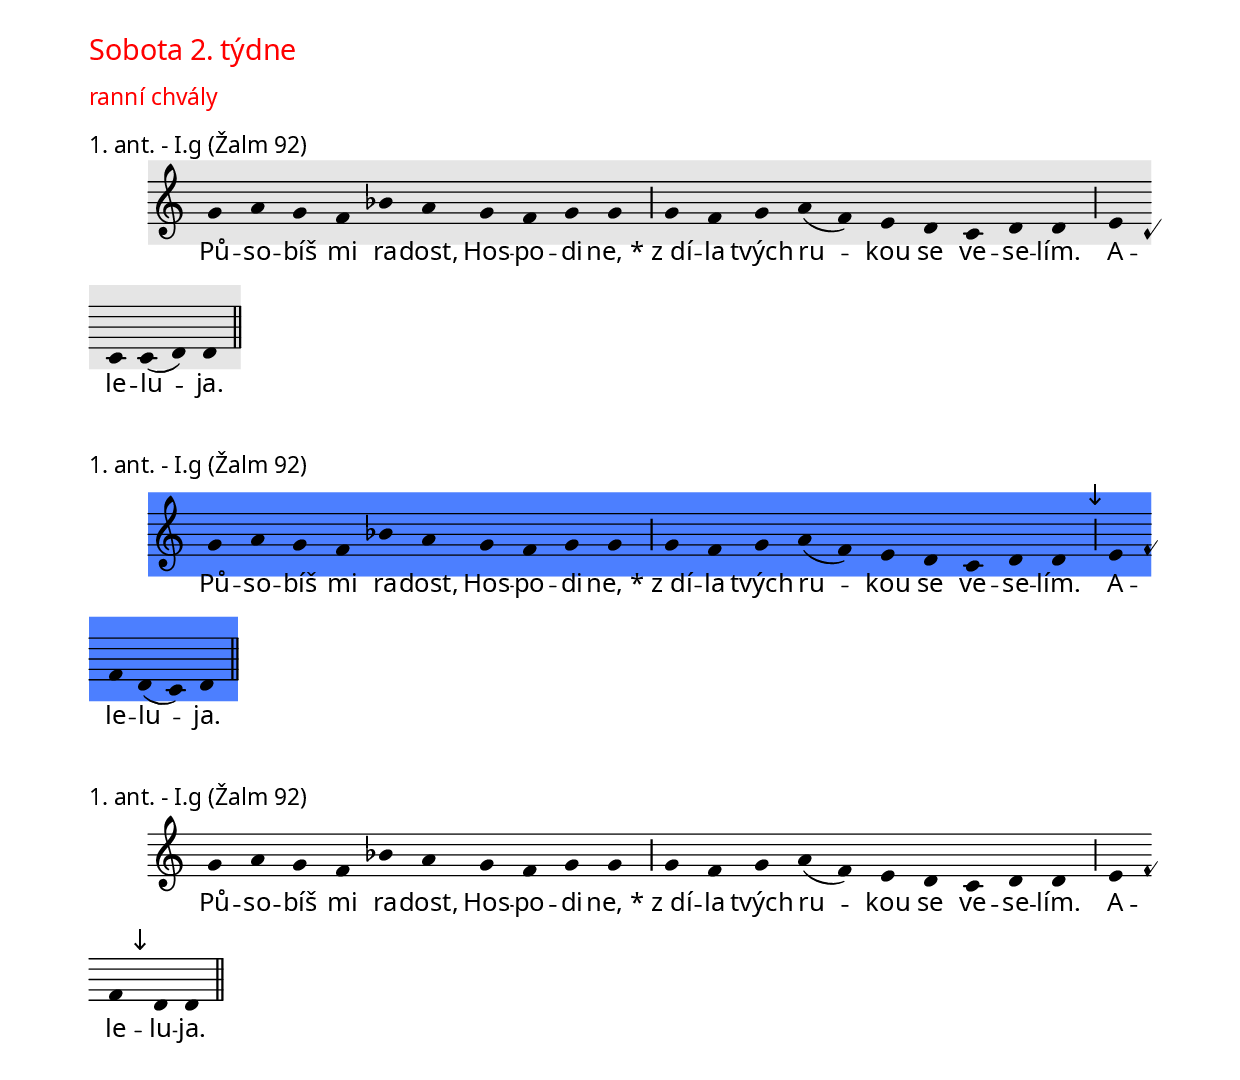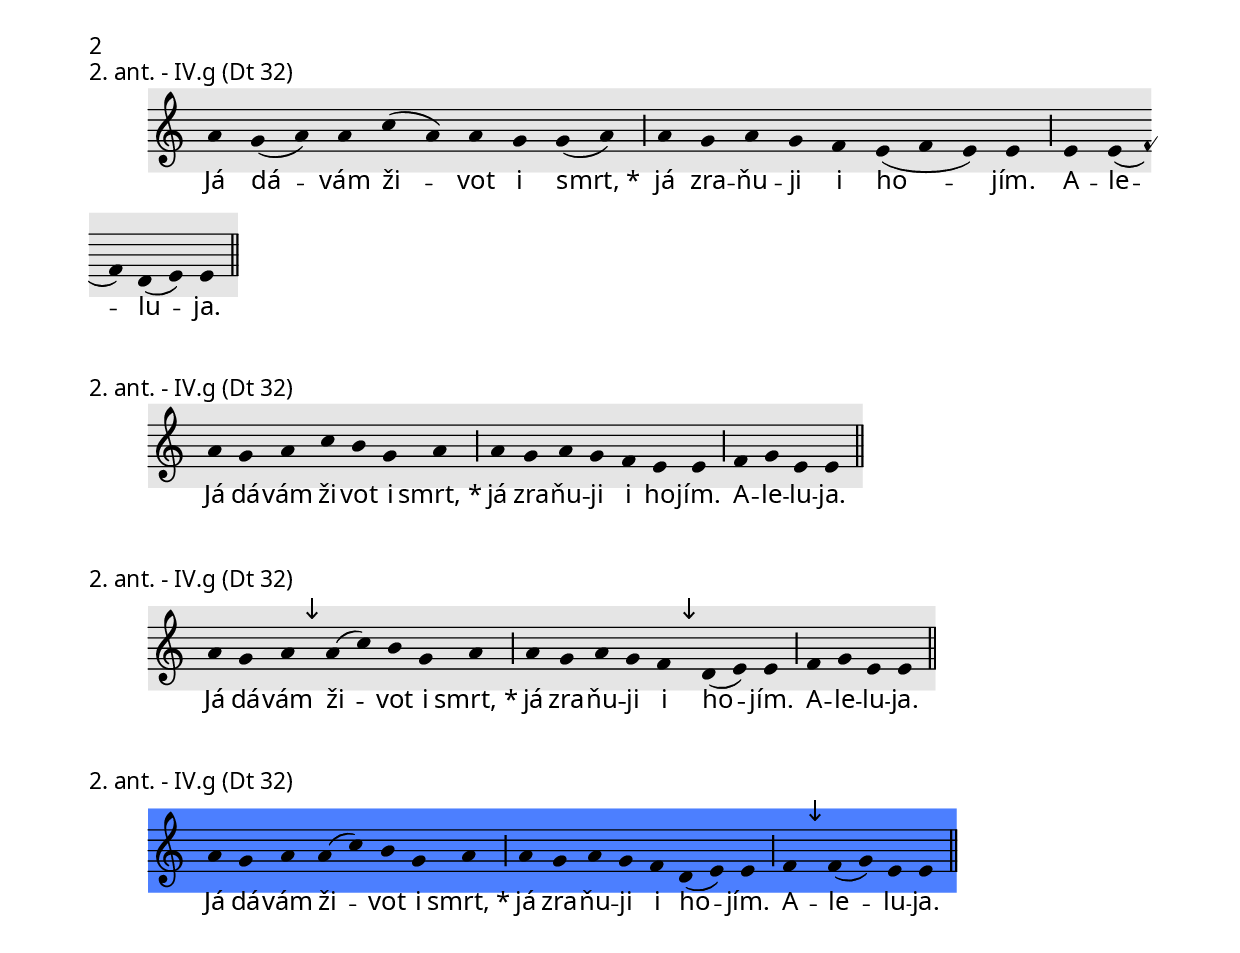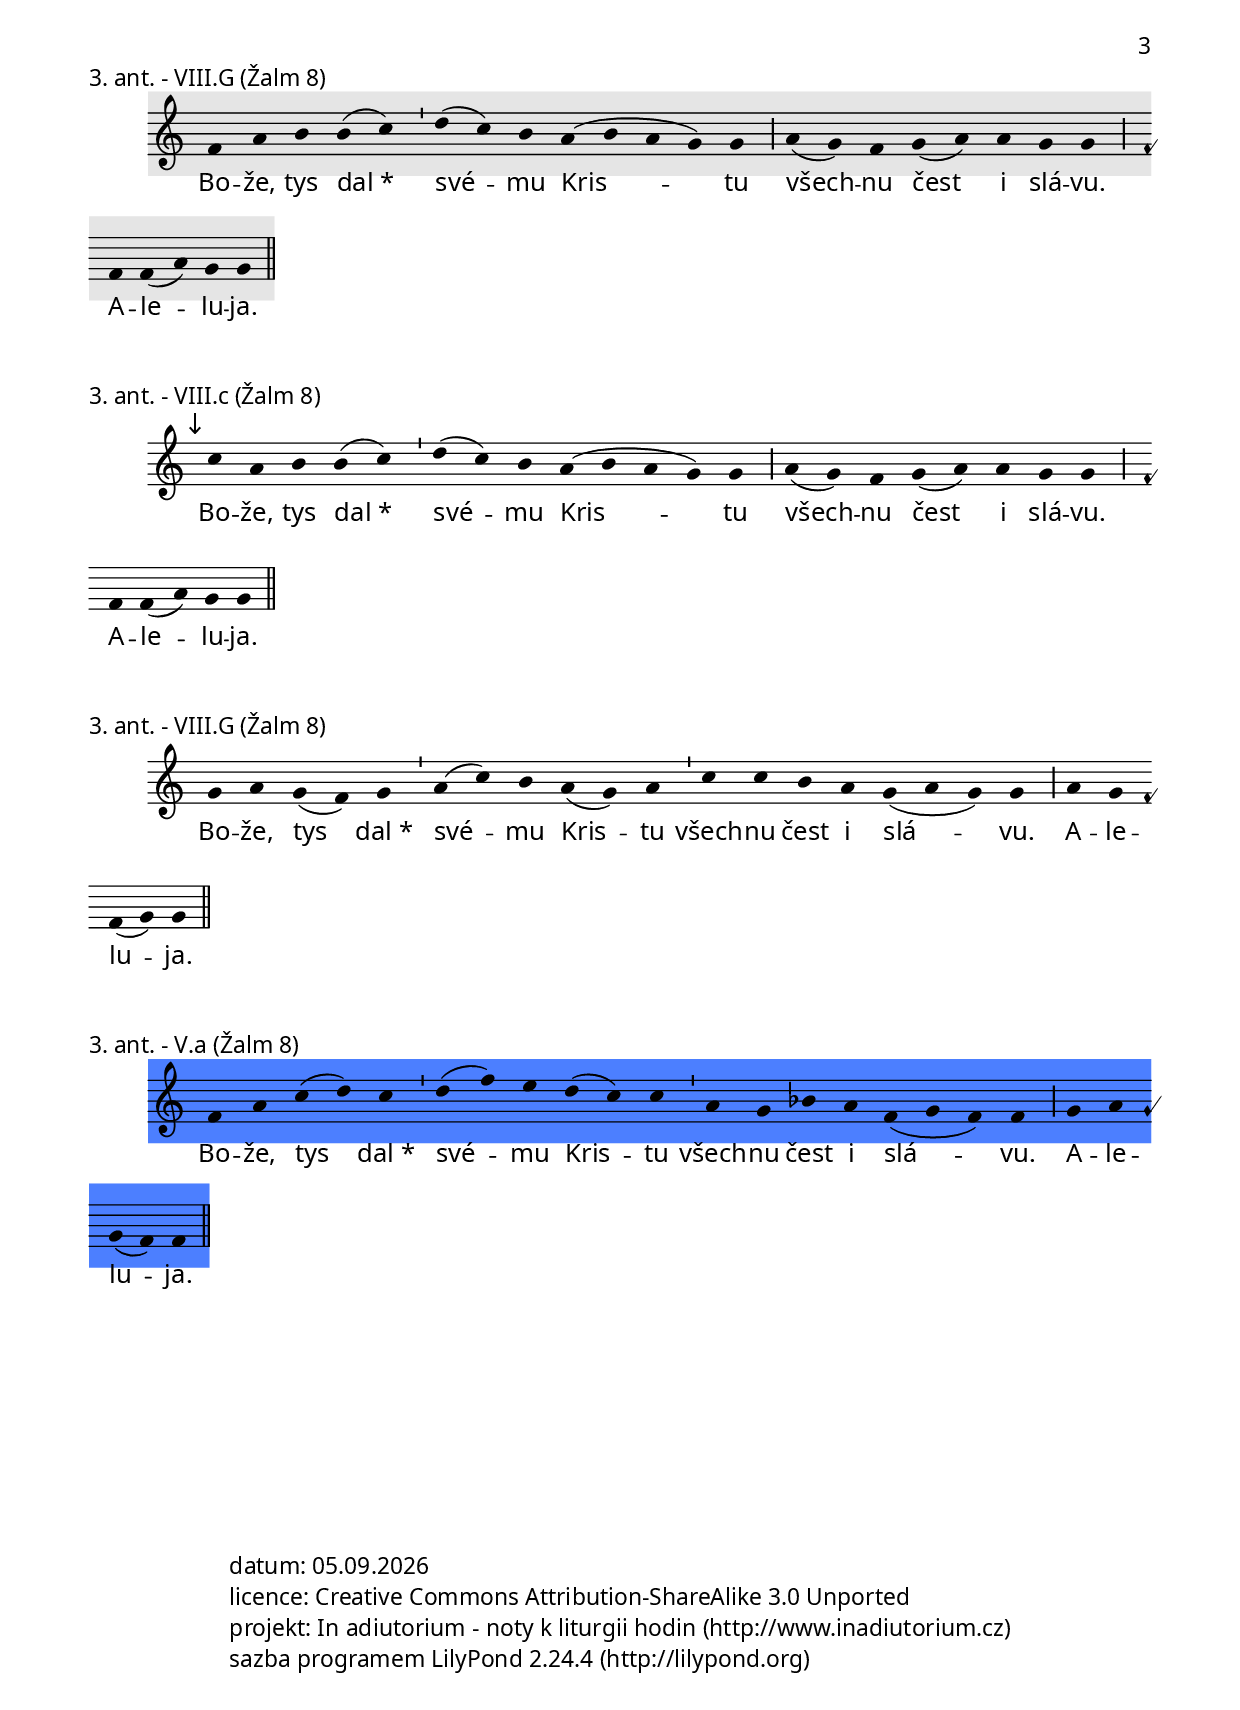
\include "../spolecne.ly"

\markup {\nadpisDen {Sobota 2. týdne}}

\markup {\nadpisHodinka {"ranní chvály"}}

\score {
  \relative c'' {
    \zvyraznovacSedy
    \choralniRezim
    g4 a g f bes a g f g g \barMaior
    g f g a( f) e d c d d \barMaior
    e c c( d) d \barFinalis
  }
  \addlyrics {
    Pů -- so -- bíš mi ra -- dost, Hos -- po -- di -- ne,_*
    z_dí -- la tvých ru -- kou se ve -- se -- lím.
    A -- le -- lu -- ja.
  }
  \header {
    quid = "1. ant."
    modus = "I"
    differentia = "g"
    psalmus = "Žalm 92"
    id = "rch-a1"
    placet = "*"
    piece = \markup {\sestavTitulek}
  }
}

\score {
  \relative c'' {
    \zvyraznovacModry
    \choralniRezim
    g4 a g f bes a g f g g \barMaior
    g f g a( f) e d c d d \barMaior
    \mark\sipka e f d( c) d \barFinalis
  }
  \addlyrics {
    Pů -- so -- bíš mi ra -- dost, Hos -- po -- di -- ne,_*
    z_dí -- la tvých ru -- kou se ve -- se -- lím.
    A -- le -- lu -- ja.
  }
  \header {
    quid = "1. ant."
    modus = "I"
    differentia = "g"
    psalmus = "Žalm 92"
    id = "rch-a1"
    piece = \markup {\sestavTitulek}
  }
}

\score {
  \relative c'' {
    \choralniRezim
    g4 a g f bes a g f g g \barMaior
    g f g a( f) e d c d d \barMaior
    e f \mark\sipka d d \barFinalis
  }
  \addlyrics {
    Pů -- so -- bíš mi ra -- dost, Hos -- po -- di -- ne,_*
    z_dí -- la tvých ru -- kou se ve -- se -- lím.
    A -- le -- lu -- ja.
  }
  \header {
    quid = "1. ant."
    modus = "I"
    differentia = "g"
    psalmus = "Žalm 92"
    id = "rch-a1"
    piece = \markup {\sestavTitulek}
  }
}

\pageBreak

\score {
  \relative c'' {
    \zvyraznovacSedy
    \choralniRezim
    a4 g( a) a c( a) a g g( a) \barMaior
    a g a g f e( f e) e \barMaior
    e e( f) d( e) e \barFinalis
  }
  \addlyrics {
    Já dá -- vám ži -- vot i smrt,_*
    já zra -- ňu -- ji i ho -- jím.
    A -- le -- lu -- ja.
  }
  \header {
    quid = "2. ant."
    modus = "IV"
    differentia = "g"
    psalmus = "Dt 32"
    id = "rch-a2"
    placet = "r"
    piece = \markup {\sestavTitulek}
  }
}

\score {
  \relative c'' {
    \zvyraznovacSedy
    \choralniRezim
    a4 g a c b g a \barMaior
    a g a g f e e \barMaior
    f g e e \barFinalis
  }
  \addlyrics {
    Já dá -- vám ži -- vot i smrt,_*
    já zra -- ňu -- ji i ho -- jím.
    A -- le -- lu -- ja.
  }
  \header {
    quid = "2. ant."
    modus = "IV"
    differentia = "g"
    psalmus = "Dt 32"
    id = "rch-a2"
    piece = \markup {\sestavTitulek}
  }
}

\score {
  \relative c'' {
    \zvyraznovacSedy
    \choralniRezim
    a4 g a \mark\sipka a( c) b g a \barMaior
    a g a g f \mark\sipka d( e) e \barMaior
    f g e e \barFinalis
  }
  \addlyrics {
    Já dá -- vám ži -- vot i smrt,_*
    já zra -- ňu -- ji i ho -- jím.
    A -- le -- lu -- ja.
  }
  \header {
    quid = "2. ant."
    modus = "IV"
    differentia = "g"
    psalmus = "Dt 32"
    id = "rch-a2"
    piece = \markup {\sestavTitulek}
  }
}

\score {
  \relative c'' {
    \zvyraznovacModry
    \choralniRezim
    a4 g a a( c) b g a \barMaior
    a g a g f d( e) e \barMaior
    f \mark\sipka f( g) e e \barFinalis
  }
  \addlyrics {
    Já dá -- vám ži -- vot i smrt,_*
    já zra -- ňu -- ji i ho -- jím.
    A -- le -- lu -- ja.
  }
  \header {
    quid = "2. ant."
    modus = "IV"
    differentia = "g"
    psalmus = "Dt 32"
    id = "rch-a2"
    piece = \markup {\sestavTitulek}
  }
}

\pageBreak

\score {
  \relative c' {
    \zvyraznovacSedy
    \choralniRezim
    f a b b( c) \barMin d( c) b a( b a g) g \barMaior
    a( g) f g( a) a g g \barMaior
    f f( a) g g \barFinalis
  }
  \addlyrics {
    Bo -- že, tys dal_* své -- mu Kris -- tu všech -- nu čest i slá -- vu.
    A -- le -- lu -- ja.
  }
  \header {
    quid = "3. ant."
    modus = "VIII"
    differentia = "G"
    psalmus = "Žalm 8"
    id = "rch-a3"
    piece = \markup {\sestavTitulek}
  }
}

\score {
  \relative c'' {
    \choralniRezim
    \mark\sipka c4 a b b( c) \barMin d( c) b a( b a g) g \barMaior
    a( g) f g( a) a g g \barMaior
    f f( a) g g \barFinalis
  }
  \addlyrics {
    Bo -- že, tys dal_* své -- mu Kris -- tu všech -- nu čest i slá -- vu.
    A -- le -- lu -- ja.
  }
  \header {
    quid = "3. ant."
    modus = "VIII"
    differentia = "c"
    psalmus = "Žalm 8"
    id = "rch-a3"
    piece = \markup {\sestavTitulek}
  }
}

\score {
  \relative c'' {
    \choralniRezim
    g4 a g( f) g \barMin
    a( c) b a( g) a \barMin
    c c b a g( a g) g \barMaior
    a g f( g) g \barFinalis
  }
  \addlyrics {
    Bo -- že, tys dal_* své -- mu Kris -- tu všech -- nu čest i slá -- vu.
    A -- le -- lu -- ja.
  }
  \header {
    quid = "3. ant."
    modus = "VIII"
    differentia = "G"
    psalmus = "Žalm 8"
    id = "rch-a3"
    piece = \markup {\sestavTitulek}
  }
}

\score {
  \relative c' {
    \zvyraznovacModry
    \choralniRezim
    f4 a c( d) c \barMin
    d( f) e d( c) c \barMin
    a g bes a f( g f) f \barMaior
    g a g( f) f \barFinalis
  }
  \addlyrics {
    Bo -- že, tys dal_*
    své -- mu Kris -- tu
    všech -- nu čest i slá -- vu.
    A -- le -- lu -- ja.
  }
  \header {
    quid = "3. ant."
    modus = "V"
    differentia = "a"
    psalmus = "Žalm 8"
    id = "rch-a3"
    piece = \markup {\sestavTitulek}
  }
}